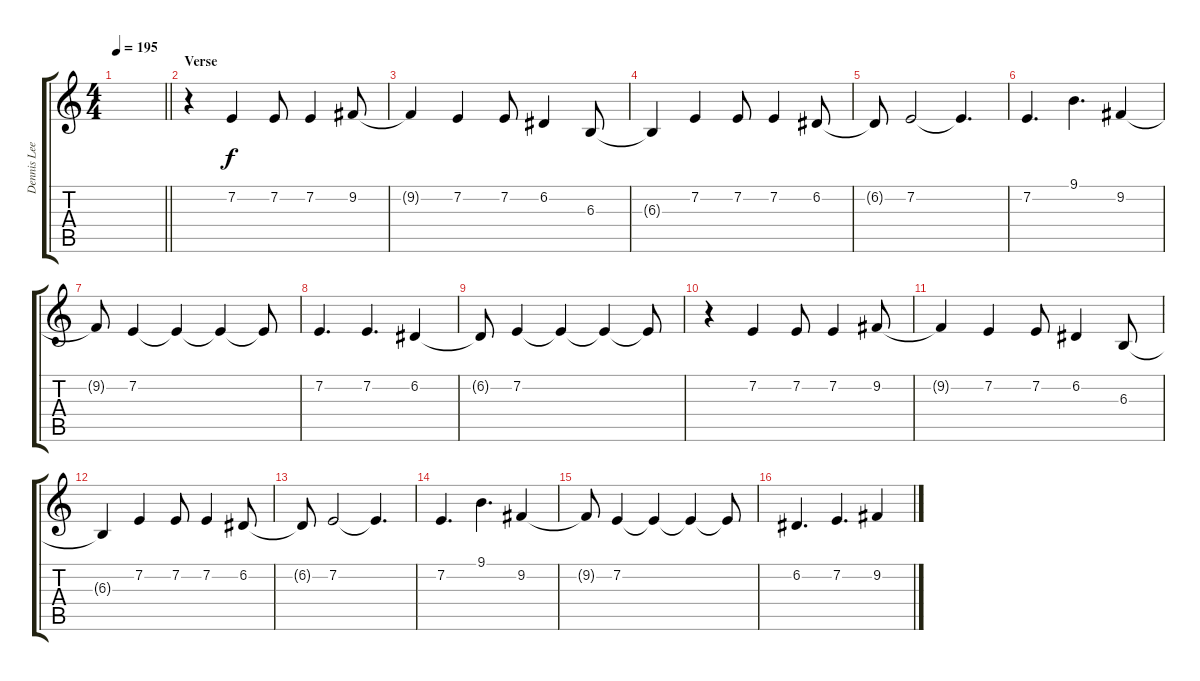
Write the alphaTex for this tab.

\track ("Dennis Lee - Vocals" "Dennis Lee") {instrument altosax}
\staff {score tabs}
\tuning (D4 A3 F3 C3 G2 D2) {hide}
\ts (4 4)
\tempo 195
\clef g2
\barLineRight lightlight
\ks c
|
\section ("" "Verse")
r.4 7.2.4 7.2.8 7.2.4 9.2.8 |
9.2{t}.4 7.2.4 7.2.8 6.2.4 6.3.8 |
6.3{t}.4 7.2.4 7.2.8 7.2.4 6.2.8 |
6.2{t}.8 7.2.2 7.2{t}.4{d} |
7.2.4{d} 9.1.4{d} 9.2.4 |
9.2{t}.8 7.2.4 7.2{t}.4 7.2{t}.4 7.2{t}.8 |
7.2.4{d} 7.2.4{d} 6.2.4 |
6.2{t}.8 7.2.4 7.2{t}.4 7.2{t}.4 7.2{t}.8 |
r.4 7.2.4 7.2.8 7.2.4 9.2.8 |
9.2{t}.4 7.2.4 7.2.8 6.2.4 6.3.8 |
6.3{t}.4 7.2.4 7.2.8 7.2.4 6.2.8 |
6.2{t}.8 7.2.2 7.2{t}.4{d} |
7.2.4{d} 9.1.4{d} 9.2.4 |
9.2{t}.8 7.2.4 7.2{t}.4 7.2{t}.4 7.2{t}.8 |
6.2.4{d} 7.2.4{d} 9.2.4
